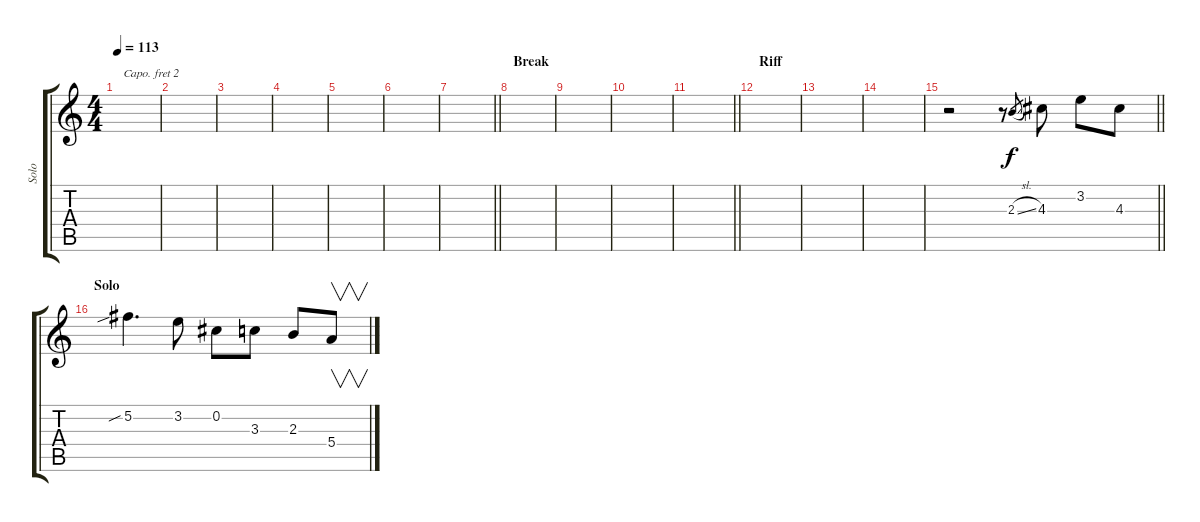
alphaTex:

\track ("Solo" "Solo") {instrument overdrivenguitar}
\staff {score tabs}
\capo 2
\tuning (E4 B3 G3 D3 A2 E2) {hide}
\ts (4 4)
\tempo 113
\clef g2
\ks c
|
|
|
|
|
|
\barLineRight lightlight
|
\section ("" "Break")
|
|
|
\barLineRight lightlight
|
\section ("" "Riff")
|
|
|
\barLineRight lightlight
r.2 r.8 2.3{sl}.8{gr} 4.3.8 3.2.8 4.3.8 |
\section ("" "Solo")
5.2{sib}.4{d} 3.2.8 0.2.8 3.3.8 2.3.8 5.4.8{v}
